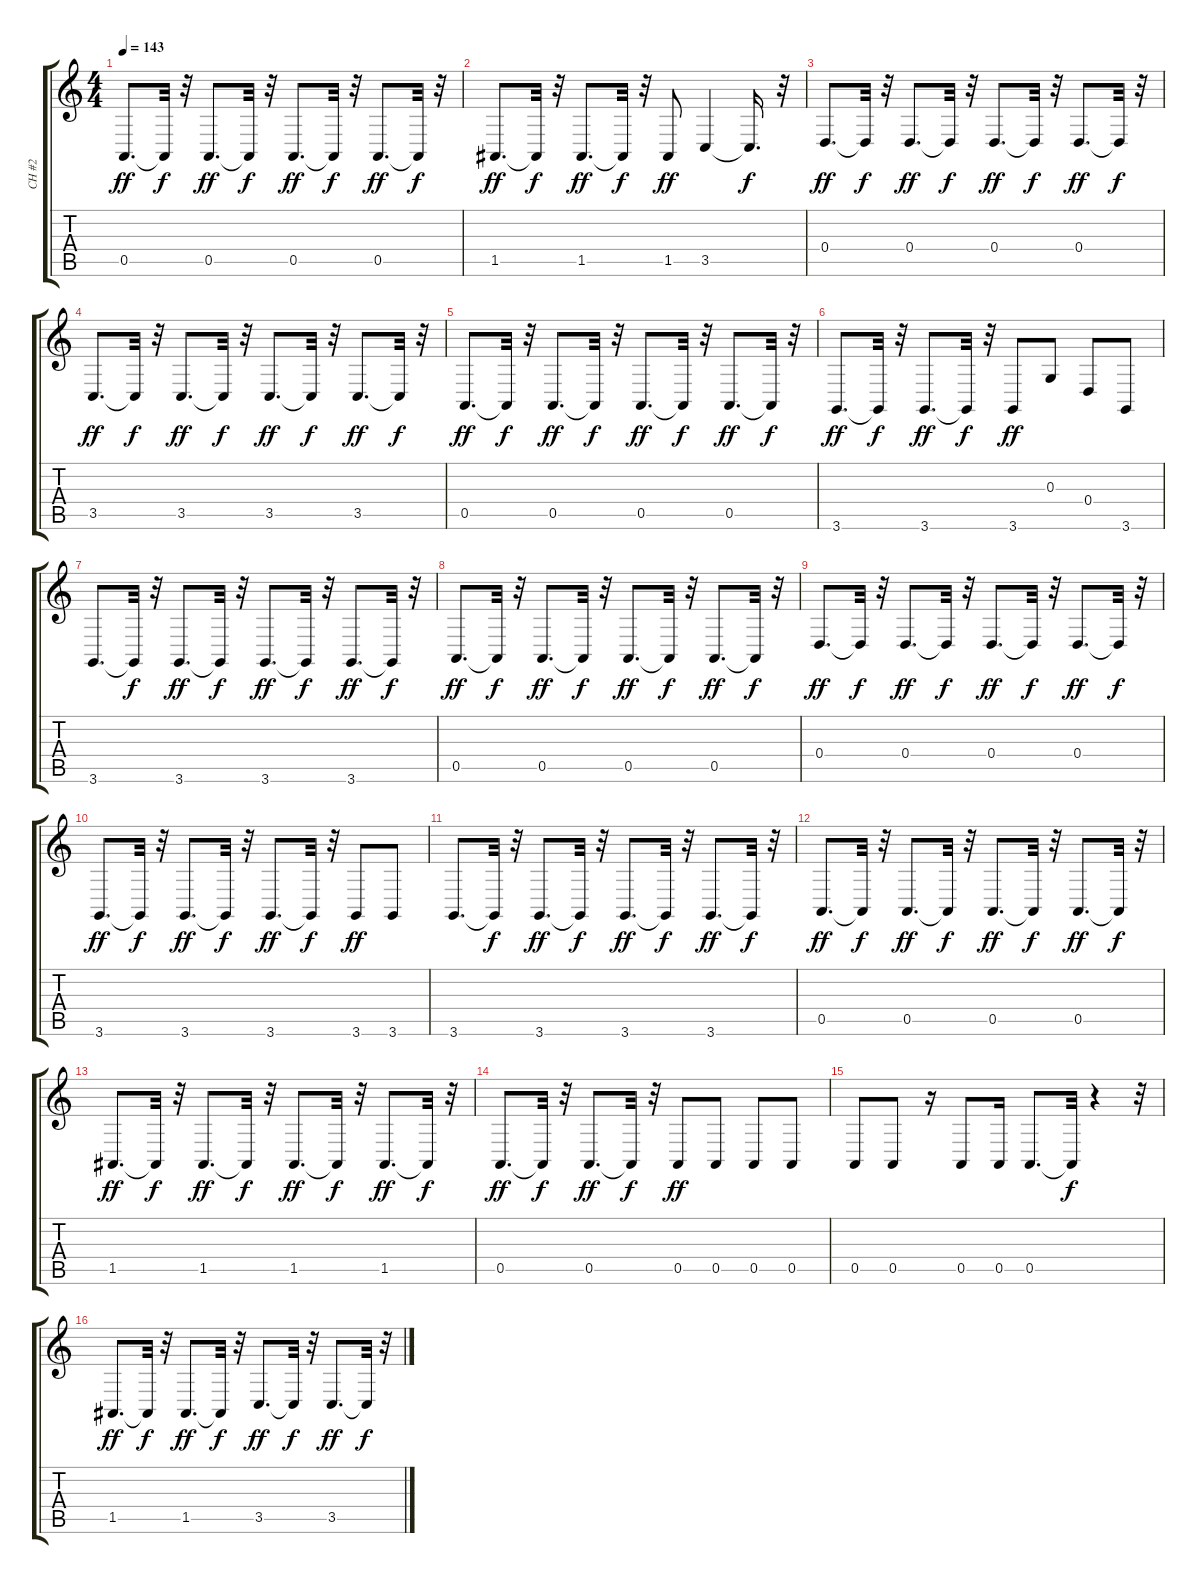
\track ("CH #2" "CH #2") {instrument lead5charang}
\staff {score tabs}
\tuning (E4 B3 G3 D3 A2 E2) {hide}
\ts (4 4)
\tempo 143
\clef g2
\ks c
0.5.8{d dy ff} 0.5{t}.32{dy f} r.32 0.5.8{d dy ff} 0.5{t}.32{dy f} r.32 0.5.8{d dy ff} 0.5{t}.32{dy f} r.32 0.5.8{d dy ff} 0.5{t}.32{dy f} r.32 |
1.5.8{d dy ff} 1.5{t}.32{dy f} r.32 1.5.8{d dy ff} 1.5{t}.32{dy f} r.32 1.5.8{dy ff} 3.5.4 3.5{t}.16{d dy f} r.32 |
0.4.8{d dy ff} 0.4{t}.32{dy f} r.32 0.4.8{d dy ff} 0.4{t}.32{dy f} r.32 0.4.8{d dy ff} 0.4{t}.32{dy f} r.32 0.4.8{d dy ff} 0.4{t}.32{dy f} r.32 |
3.5.8{d dy ff} 3.5{t}.32{dy f} r.32 3.5.8{d dy ff} 3.5{t}.32{dy f} r.32 3.5.8{d dy ff} 3.5{t}.32{dy f} r.32 3.5.8{d dy ff} 3.5{t}.32{dy f} r.32 |
0.5.8{d dy ff} 0.5{t}.32{dy f} r.32 0.5.8{d dy ff} 0.5{t}.32{dy f} r.32 0.5.8{d dy ff} 0.5{t}.32{dy f} r.32 0.5.8{d dy ff} 0.5{t}.32{dy f} r.32 |
3.6.8{d dy ff} 3.6{t}.32{dy f} r.32 3.6.8{d dy ff} 3.6{t}.32{dy f} r.32 3.6.8{dy ff} 0.3.8 0.4.8 3.6.8 |
3.6.8{d} 3.6{t}.32{dy f} r.32 3.6.8{d dy ff} 3.6{t}.32{dy f} r.32 3.6.8{d dy ff} 3.6{t}.32{dy f} r.32 3.6.8{d dy ff} 3.6{t}.32{dy f} r.32 |
0.5.8{d dy ff} 0.5{t}.32{dy f} r.32 0.5.8{d dy ff} 0.5{t}.32{dy f} r.32 0.5.8{d dy ff} 0.5{t}.32{dy f} r.32 0.5.8{d dy ff} 0.5{t}.32{dy f} r.32 |
0.4.8{d dy ff} 0.4{t}.32{dy f} r.32 0.4.8{d dy ff} 0.4{t}.32{dy f} r.32 0.4.8{d dy ff} 0.4{t}.32{dy f} r.32 0.4.8{d dy ff} 0.4{t}.32{dy f} r.32 |
3.6.8{d dy ff} 3.6{t}.32{dy f} r.32 3.6.8{d dy ff} 3.6{t}.32{dy f} r.32 3.6.8{d dy ff} 3.6{t}.32{dy f} r.32 3.6.8{dy ff} 3.6.8 |
3.6.8{d} 3.6{t}.32{dy f} r.32 3.6.8{d dy ff} 3.6{t}.32{dy f} r.32 3.6.8{d dy ff} 3.6{t}.32{dy f} r.32 3.6.8{d dy ff} 3.6{t}.32{dy f} r.32 |
0.5.8{d dy ff} 0.5{t}.32{dy f} r.32 0.5.8{d dy ff} 0.5{t}.32{dy f} r.32 0.5.8{d dy ff} 0.5{t}.32{dy f} r.32 0.5.8{d dy ff} 0.5{t}.32{dy f} r.32 |
1.5.8{d dy ff} 1.5{t}.32{dy f} r.32 1.5.8{d dy ff} 1.5{t}.32{dy f} r.32 1.5.8{d dy ff} 1.5{t}.32{dy f} r.32 1.5.8{d dy ff} 1.5{t}.32{dy f} r.32 |
0.5.8{d dy ff} 0.5{t}.32{dy f} r.32 0.5.8{d dy ff} 0.5{t}.32{dy f} r.32 0.5.8{dy ff} 0.5.8 0.5.8 0.5.8 |
0.5.8 0.5.8 r.16 0.5.8 0.5.16 0.5.8{d} 0.5{t}.32{dy f} r.4 r.32 |
1.5.8{d dy ff} 1.5{t}.32{dy f} r.32 1.5.8{d dy ff} 1.5{t}.32{dy f} r.32 3.5.8{d dy ff} 3.5{t}.32{dy f} r.32 3.5.8{d dy ff} 3.5{t}.32{dy f} r.32
